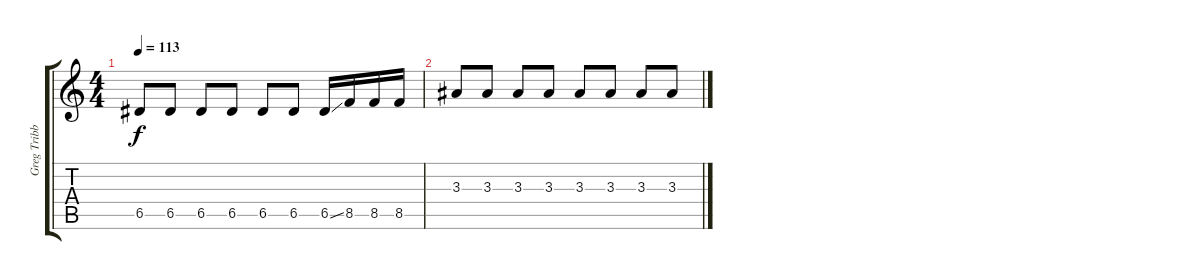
\track ("Greg Tribbett 2" "Greg Tribb") {instrument acousticguitarsteel}
\staff {score tabs}
\tuning (E4 B3 G3 D3 A2 E2) {hide}
\ts (4 4)
\tempo 113
\clef g2
\ks c
6.5.8{dy f} 6.5.8 6.5.8 6.5.8 6.5.8 6.5.8 6.5{ss}.16 8.5.16 8.5.16 8.5.16 |
3.3.8 3.3.8 3.3.8 3.3.8 3.3.8 3.3.8 3.3.8 3.3.8
